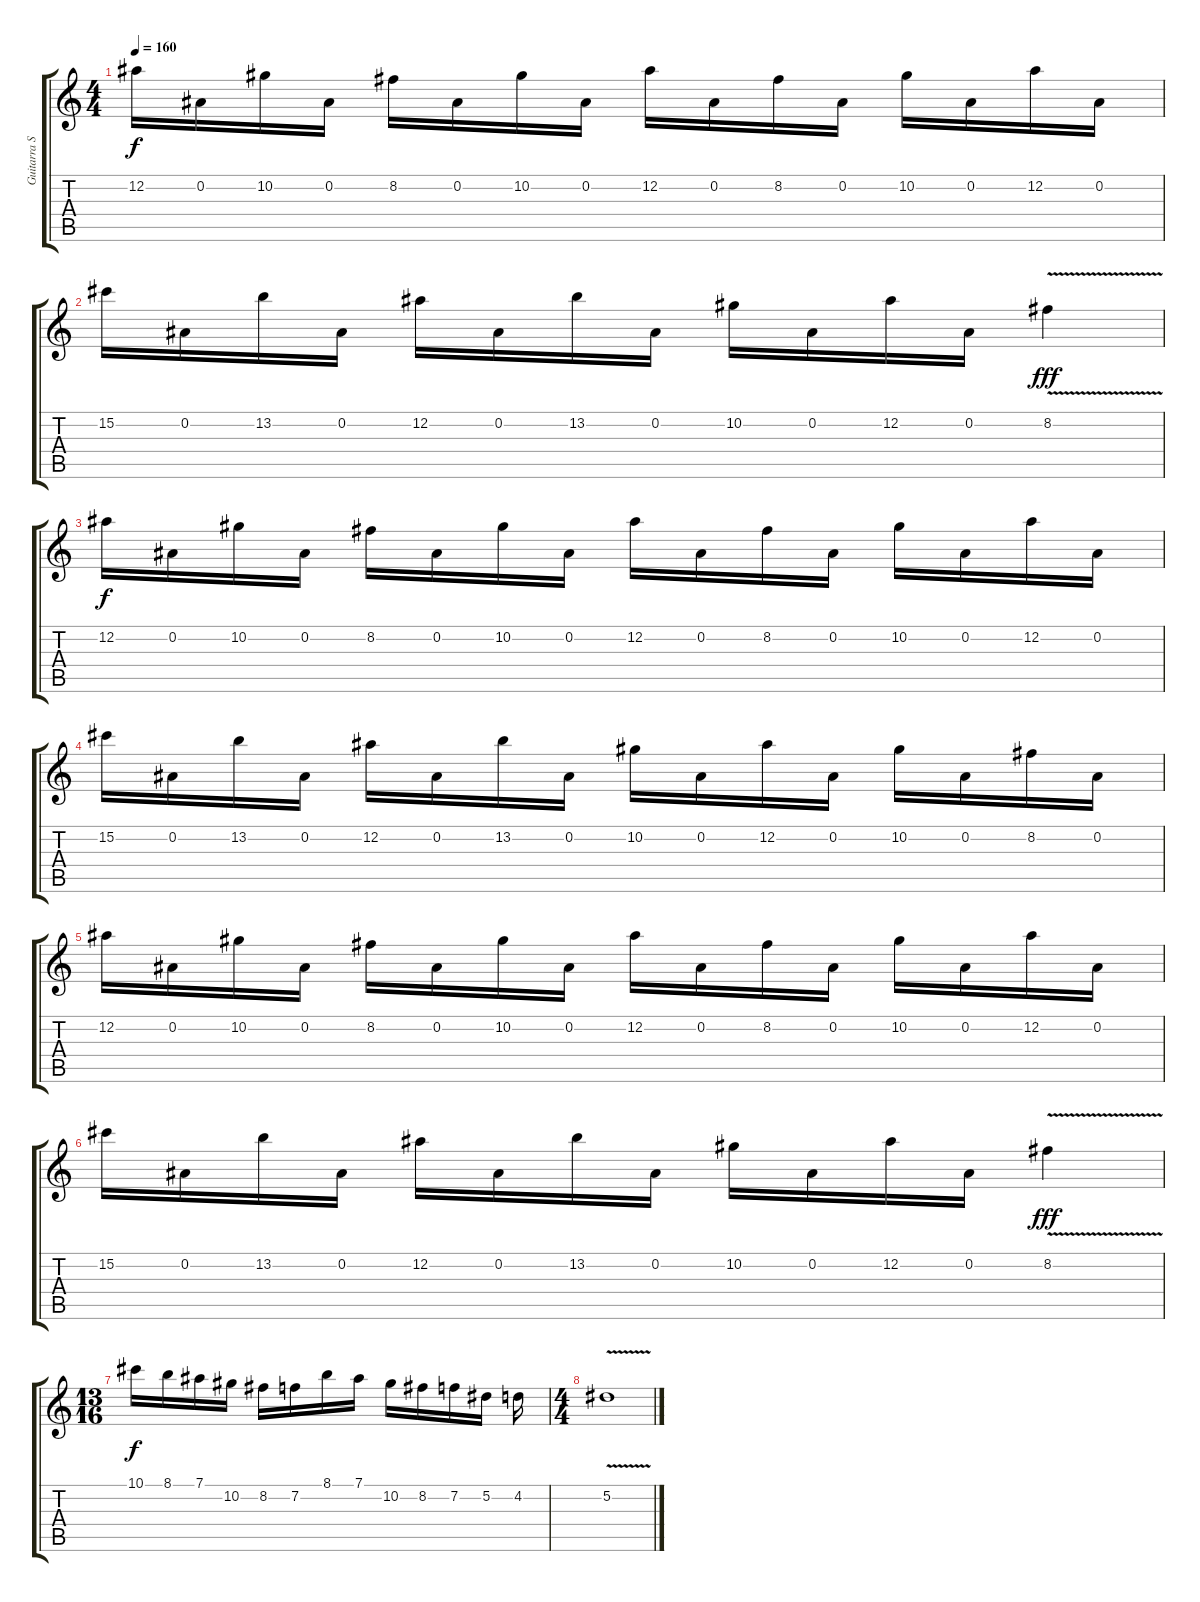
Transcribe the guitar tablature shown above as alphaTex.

\track ("Guitarra Solo I" "Guitarra S") {instrument overdrivenguitar}
\staff {score tabs}
\tuning (Eb4 Bb3 Gb3 Db3 Ab2 Eb2) {hide}
\ts (4 4)
\tempo 160
\clef g2
\ks c
12.2.16{dy f} 0.2.16 10.2.16 0.2.16 8.2.16 0.2.16 10.2.16 0.2.16 12.2.16 0.2.16 8.2.16 0.2.16 10.2.16 0.2.16 12.2.16 0.2.16 |
15.2.16 0.2.16 13.2.16 0.2.16 12.2.16 0.2.16 13.2.16 0.2.16 10.2.16 0.2.16 12.2.16 0.2.16 8.2{v}.4{dy fff} |
12.2.16{dy f} 0.2.16 10.2.16 0.2.16 8.2.16 0.2.16 10.2.16 0.2.16 12.2.16 0.2.16 8.2.16 0.2.16 10.2.16 0.2.16 12.2.16 0.2.16 |
15.2.16 0.2.16 13.2.16 0.2.16 12.2.16 0.2.16 13.2.16 0.2.16 10.2.16 0.2.16 12.2.16 0.2.16 10.2.16 0.2.16 8.2.16 0.2.16 |
12.2.16 0.2.16 10.2.16 0.2.16 8.2.16 0.2.16 10.2.16 0.2.16 12.2.16 0.2.16 8.2.16 0.2.16 10.2.16 0.2.16 12.2.16 0.2.16 |
15.2.16 0.2.16 13.2.16 0.2.16 12.2.16 0.2.16 13.2.16 0.2.16 10.2.16 0.2.16 12.2.16 0.2.16 8.2{v}.4{dy fff} |
\ts (13 16)
10.1.16{dy f volume 11} 8.1.16 7.1.16 10.2.16 8.2.16 7.2.16 8.1.16 7.1.16 10.2.16 8.2.16 7.2.16 5.2.16 4.2.16 |
\ts (4 4)
5.2{v}.1
